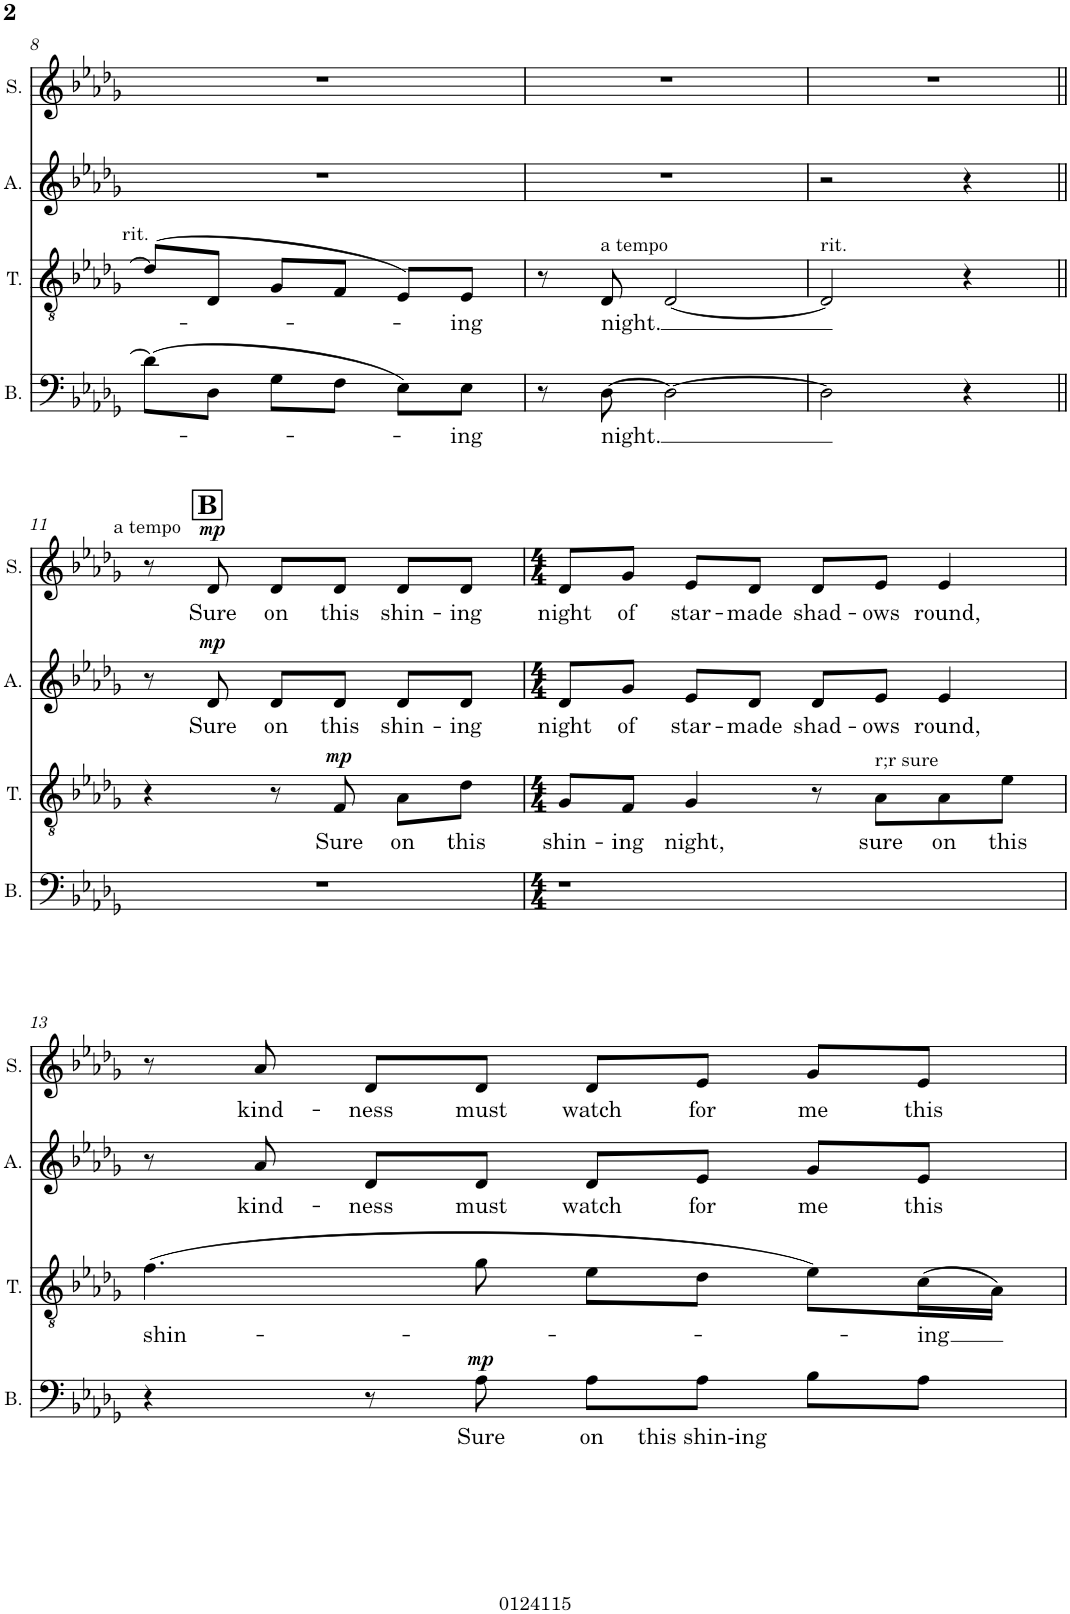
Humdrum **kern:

**kern	**text	**dynam	**kern	**text	**dynam	**kern	**text	**dynam	**kern	**text	**dynam
*part4	*part4	*part4	*part3	*part3	*part3	*part2	*part2	*part2	*part1	*part1	*part1
*staff4	*staff4	*staff4	*staff3	*staff3	*staff3	*staff2	*staff2	*staff2	*staff1	*staff1	*staff1
*I"Basso	*	*	*I"Tenore	*	*	*I"Contralto	*	*	*I"Soprano	*	*
*I'B.	*	*	*I'T.	*	*	*	*	*	*I'S.	*	*
!!LO:PB:g=z
*clefF4	*	*	*clefGv2	*	*	*clefG2	*	*	*clefG2	*	*
*k[b-e-a-d-g-]	*	*	*k[b-e-a-d-g-]	*	*	*k[b-e-a-d-g-]	*	*	*k[b-e-a-d-g-]	*	*
*M3/4	*	*	*M3/4	*	*	*M3/4	*	*	*M3/4	*	*
=8	=8	=8	=8	=8	=8	=8	=8	=8	=8	=8	=8
!	!	!	!LO:TX:a:t=rit.	!	!	!	!	!	!	!	!
(8d-\L]	.	.	(>8d-/L]	.	.	2.r	.	.	2.r	.	.
8D-\J	.	.	8D-/J	.	.	.	.	.	.	.	.
8G-\L	.	.	8G-/L	.	.	.	.	.	.	.	.
8F\J	.	.	8F/J	.	.	.	.	.	.	.	.
8E-\L)	.	.	8E-/L)	.	.	.	.	.	.	.	.
!	!LO:LY:b	!	!	!LO:LY:b	!	!	!	!	!	!	!
8E-\J	ing	.	8E-/J	-ing	.	.	.	.	.	.	.
=9	=9	=9	=9	=9	=9	=9	=9	=9	=9	=9	=9
8r	.	.	8r	.	.	2.r	.	.	2.r	.	.
!	!	!	!LO:TX:a:t=a tempo	!	!	!	!	!	!	!	!
!	!LO:LY:b	!	!	!LO:LY:b	!	!	!	!	!	!	!
[8D-\	night.	.	8D-/	night.	.	.	.	.	.	.	.
2D-\_	.	.	[2D-/	.	.	.	.	.	.	.	.
=10	=10	=10	=10	=10	=10	=10	=10	=10	=10	=10	=10
!	!	!	!LO:TX:a:t=rit.	!	!	!	!	!	!	!	!
2D-\]	.	.	2D-/]	.	.	2r	.	.	2.r	.	.
4r	.	.	4r	.	.	4r	.	.	.	.	.
!!LO:LB:g=z
!!LO:REH:place=s1:a:B:cj:fs=14:t=B:qo=0.5
=11||	=11||	=11||	=11||	=11||	=11||	=11||	=11||	=11||	=11||	=11||	=11||
2.r	.	.	4r	.	.	8r	.	.	8r	.	.
!	!	!	!	!	!	!	!LO:LY:b	!LO:DY:a	!	!LO:LY:b	!LO:DY:a
.	.	.	.	.	.	8d-/	Sure	mp	8d-/	Sure	mp
!	!	!	!	!	!	!	!	!	!LO:TX:a:t=a tempo	!	!
!	!	!	!	!	!	!	!LO:LY:b	!	!	!LO:LY:b	!
.	.	.	8r	.	.	8d-/L	on	.	8d-/L	on	.
!	!	!	!	!LO:LY:b	!LO:DY:a	!	!LO:LY:b	!	!	!LO:LY:b	!
.	.	.	8F/	Sure	mp	8d-/J	this	.	8d-/J	this	.
!	!	!	!	!LO:LY:b	!	!	!LO:LY:b	!	!	!LO:LY:b	!
.	.	.	8A-\L	on	.	8d-/L	shin-	.	8d-/L	shin-	.
!	!	!	!	!LO:LY:b	!	!	!LO:LY:b	!	!	!LO:LY:b	!
.	.	.	8d-\J	this	.	8d-/J	-ing	.	8d-/J	-ing	.
=12	=12	=12	=12	=12	=12	=12	=12	=12	=12	=12	=12
*M4/4	*	*	*M4/4	*	*	*M4/4	*	*	*M4/4	*	*
!	!	!	!	!LO:LY:b	!	!	!LO:LY:b	!	!	!LO:LY:b	!
1r	.	.	8G-/L	shin-	.	8d-/L	night	.	8d-/L	night	.
!	!	!	!	!LO:LY:b	!	!	!LO:LY:b	!	!	!LO:LY:b	!
.	.	.	8F/J	-ing	.	8g-/J	of	.	8g-/J	of	.
!	!	!	!	!LO:LY:b	!	!	!LO:LY:b	!	!	!LO:LY:b	!
.	.	.	4G-/	night,	.	8e-/L	star-	.	8e-/L	star-	.
!	!	!	!	!	!	!	!LO:LY:b	!	!	!LO:LY:b	!
.	.	.	.	.	.	8d-/J	-made	.	8d-/J	-made	.
!	!	!	!	!	!	!	!LO:LY:b	!	!	!LO:LY:b	!
.	.	.	8r	.	.	8d-/L	shad-	.	8d-/L	shad-	.
!	!	!	!LO:TX:a:t=r;r sure	!	!	!	!	!	!	!	!
!	!	!	!	!LO:LY:b	!	!	!LO:LY:b	!	!	!LO:LY:b	!
.	.	.	8A-\L	sure	.	8e-/J	-ows	.	8e-/J	-ows	.
!	!	!	!	!LO:LY:b	!	!	!LO:LY:b	!	!	!LO:LY:b	!
.	.	.	8A-\	on	.	4e-/	round,	.	4e-/	round,	.
!	!	!	!	!LO:LY:b	!	!	!	!	!	!	!
.	.	.	8e-\J	this	.	.	.	.	.	.	.
!!LO:LB:g=z
=13	=13	=13	=13	=13	=13	=13	=13	=13	=13	=13	=13
!	!	!	!	!LO:LY:b	!	!	!	!	!	!	!
4r	.	.	(4.f\	shin-	.	8r	.	.	8r	.	.
!	!	!	!	!	!	!	!LO:LY:b	!	!	!LO:LY:b	!
.	.	.	.	.	.	8a-/	kind-	.	8a-/	kind-	.
!	!	!	!	!	!	!	!LO:LY:b	!	!	!LO:LY:b	!
8r	.	.	.	.	.	8d-/L	-ness	.	8d-/L	-ness	.
!	!LO:LY:b	!LO:DY:a	!	!	!	!	!LO:LY:b	!	!	!LO:LY:b	!
8A-\	Sure	mp	8g-\	.	.	8d-/J	must	.	8d-/J	must	.
!	!LO:LY:b	!	!	!	!	!	!LO:LY:b	!	!	!LO:LY:b	!
8A-\L	on	.	8e-\L	.	.	8d-/L	watch	.	8d-/L	watch	.
!	!LO:LY:b	!	!	!	!	!	!LO:LY:b	!	!	!LO:LY:b	!
8A-\J	this shin-ing	.	8d-\J	.	.	8e-/J	for	.	8e-/J	for	.
!	!	!	!	!	!	!	!LO:LY:b	!	!	!LO:LY:b	!
8B-\L	.	.	8e-\L)	.	.	8g-/L	me	.	8g-/L	me	.
!	!	!	!	!LO:LY:b	!	!	!LO:LY:b	!	!	!LO:LY:b	!
8A-\J	.	.	(16c\L	-ing	.	8e-/J	this	.	8e-/J	this	.
.	.	.	16A-\JJ)	.	.	.	.	.	.	.	.
=	=	=	=	=	=	=	=	=	=	=	=
*-	*-	*-	*-	*-	*-	*-	*-	*-	*-	*-	*-
